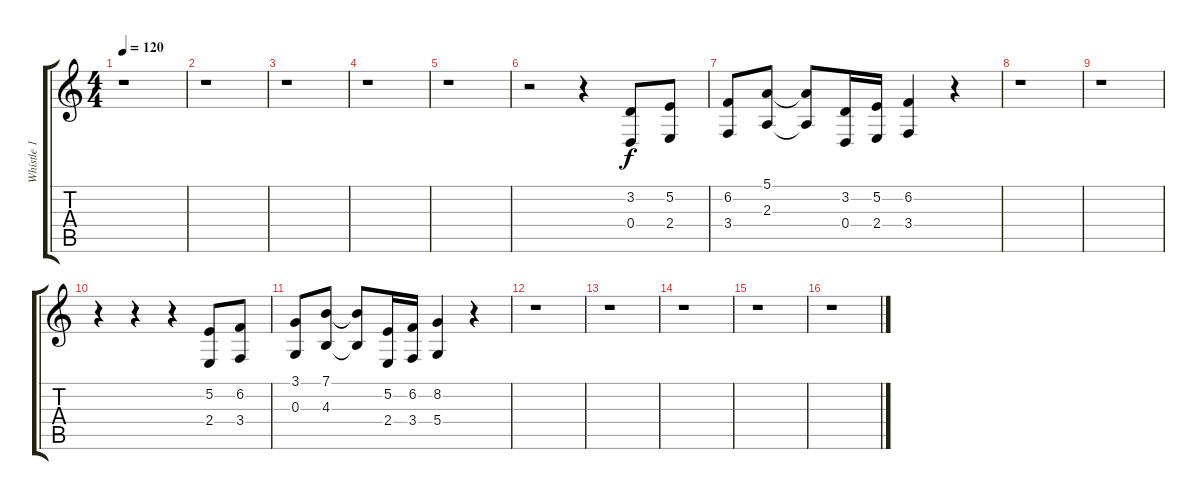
\track ("Whistle 1" "Whistle 1") {instrument fx8scifi}
\staff {score tabs}
\tuning (E4 B3 G3 D3 A2 E2) {hide}
\ts (4 4)
\tempo 120
\clef g2
\ks c
r.1{dy f} |
r.1 |
r.1 |
r.1 |
r.1 |
r.2 r.4 (3.2 0.4).8 (5.2 2.4).8 |
(6.2 3.4).8 (5.1 2.3).8 (5.1{t} 2.3{t}).8 (3.2 0.4).16 (5.2 2.4).16 (6.2 3.4).4 r.4 |
r.1 |
r.1 |
r.4 r.4 r.4 (5.2 2.4).8 (6.2 3.4).8 |
(3.1 0.3).8 (7.1 4.3).8 (7.1{t} 4.3{t}).8 (5.2 2.4).16 (6.2 3.4).16 (8.2 5.4).4 r.4 |
r.1 |
r.1 |
r.1 |
r.1 |
r.1
